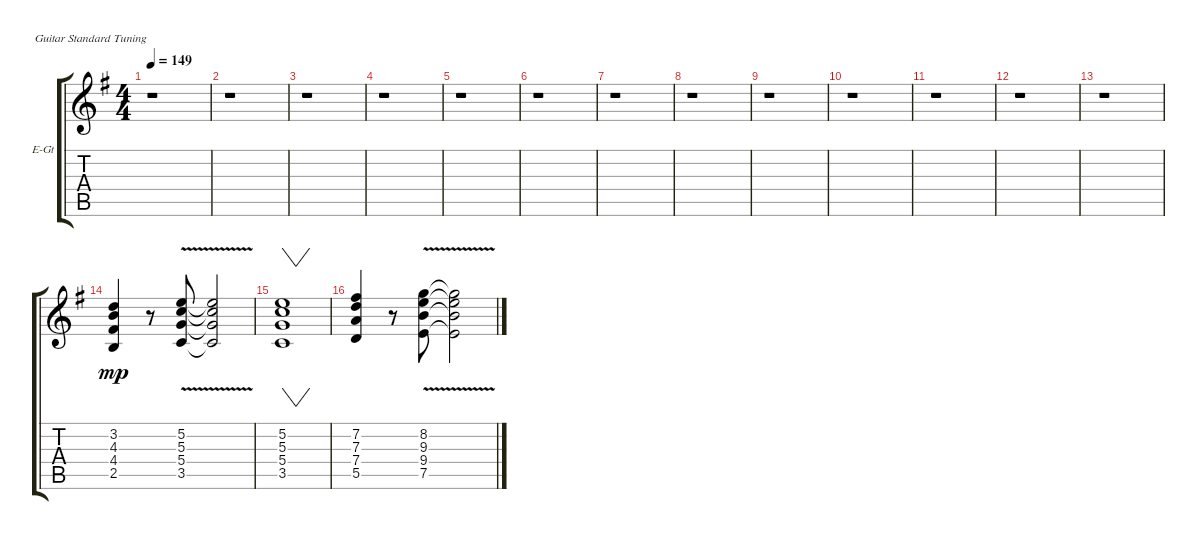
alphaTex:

\defaultSystemsLayout 4
\bracketExtendMode groupsimilarinstruments
\firstSystemTrackNameOrientation horizontal
\otherSystemsTrackNameOrientation horizontal
\track ("Rhythm Guitar" "E-Gt") {instrument distortionguitar}
\staff {score tabs}
\tuning (E4 B3 G3 D3 A2 E2)
\ts (4 4)
\tempo 149
\clef g2
\ks eminor
r.1{dy mp} |
r.1 |
r.1 |
r.1 |
r.1 |
r.1 |
r.1 |
r.1 |
r.1 |
r.1 |
r.1 |
r.1 |
r.1 |
(4.4 2.5 4.3 3.2).4 r.8 (5.4{v} 3.5{v} 5.3{v} 5.2{v}).8 (3.5{v t} 5.4{v t} 5.3{v t} 5.2{v t}).2 |
(3.5 5.4 5.3 5.2).1{vw} |
(7.4 5.5 7.3 7.2).4 r.8 (9.4{v} 7.5{v} 9.3{v} 8.2{v}).8 (7.5{v t} 9.4{v t} 9.3{v t} 8.2{v t}).2
